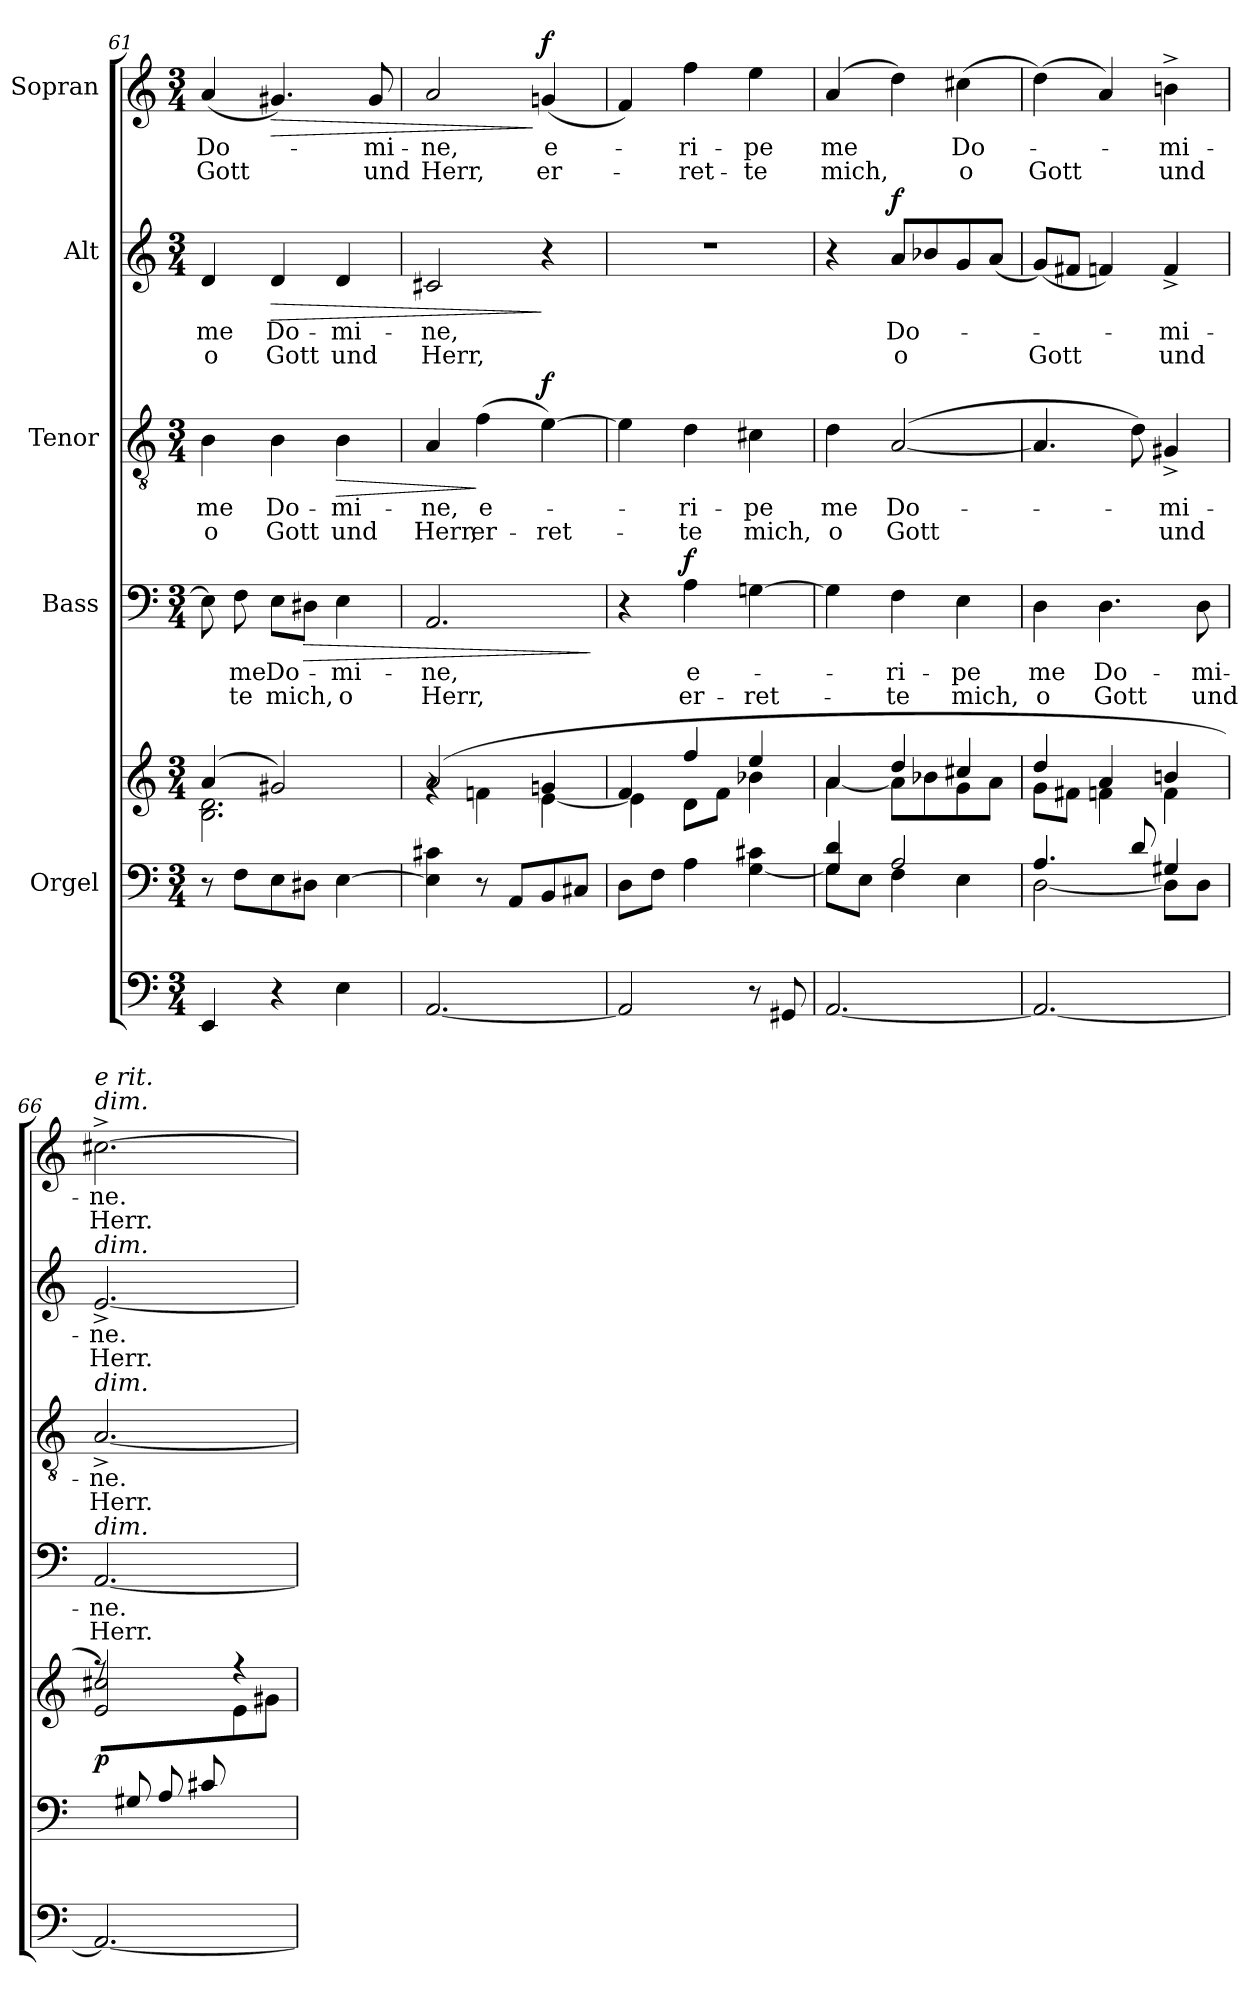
**kern	**kern	**kern	**dynam	**kern	**text	**text	**dynam	**kern	**text	**text	**dynam	**kern	**text	**text	**dynam	**kern	**text	**text	**dynam
*part6	*part5	*part5	*part5	*part4	*part4	*part4	*part4	*part3	*part3	*part3	*part3	*part2	*part2	*part2	*part2	*part1	*part1	*part1	*part1
*staff7	*staff6	*staff5	*staff5/6	*staff4	*staff4	*staff4	*staff4	*staff3	*staff3	*staff3	*staff3	*staff2	*staff2	*staff2	*staff2	*staff1	*staff1	*staff1	*staff1
*	*I"Orgel	*	*	*I"Bass	*	*	*	*I"Tenor	*	*	*	*I"Alt	*	*	*	*I"Sopran	*	*	*
*clefF4	*clefF4	*clefG2	*	*clefF4	*	*	*	*clefGv2	*	*	*	*clefG2	*	*	*	*clefG2	*	*	*
*k[]	*k[]	*k[]	*	*k[]	*	*	*	*k[]	*	*	*	*k[]	*	*	*	*k[]	*	*	*
*M3/4	*M3/4	*M3/4	*	*M3/4	*	*	*	*M3/4	*	*	*	*M3/4	*	*	*	*M3/4	*	*	*
=61	=61	=61	=61	=61	=61	=61	=61	=61	=61	=61	=61	=61	=61	=61	=61	=61	=61	=61	=61
*	*	*^	*	*	*	*	*	*	*	*	*	*	*	*	*	*	*	*	*
4EE/	8r	(>4a/	2.B\ 2.d\	.	8E\]	.	.	.	4B\	me	o	.	4d/	me	o	.	(4a/	Do-	Gott	.
.	8F\L	.	.	.	8F\	me	-te	.	.	.	.	.	.	.	.	.	.	.	.	.
!	!	!	!	!	!	!	!	!	!	!	!	!	!	!	!	!LO:HP:b	!	!	!	!LO:HP:b
4r	8E\	2g#X/)	.	.	8E\L	Do-	mich,	.	4B\	Do-	Gott	.	4d/	Do-	Gott	>	4.g#X/)	.	.	>
!	!	!	!	!	!	!	!	!LO:HP:b	!	!	!	!	!	!	!	!	!	!	!	!
.	8D#X\J	.	.	.	8D#X\J	.	.	>	.	.	.	.	.	.	.	.	.	.	.	.
!	!	!	!	!	!	!	!	!	!	!	!	!LO:HP:b	!	!	!	!	!	!	!	!
4E\	[4E\	.	.	.	4E\	-mi-	o	.	4B\	-mi-	und	>	4d/	-mi-	und	.	.	.	.	.
.	.	.	.	.	.	.	.	.	.	.	.	.	.	.	.	.	8g#/	-mi-	und	.
!!LO:LB:g=z
=62	=62	=62	=62	=62	=62	=62	=62	=62	=62	=62	=62	=62	=62	=62	=62	=62	=62	=62	=62	=62
[2.AA/	4E\] 4c#X\	(>2a/	4rg	.	2.AA/	-ne,	Herr,	.	4A/	-ne,	Herr,	.	2c#X/	-ne,	Herr,	.	2a/	-ne,	Herr,	.
.	8r	.	4fn\	.	.	.	.	.	(4f\	e-	er-	]	.	.	.	.	.	.	.	.
.	8AA/L	.	.	.	.	.	.	.	.	.	.	.	.	.	.	.	.	.	.	.
!	!	!	!	!	!	!	!	!	!	!	!	!LO:DY:a	!	!	!	!	!	!	!	!LO:DY:n=1:a
.	8BB/	4gn/	[4e\	.	.	.	.	.	[4e\)	.	-ret-	f	4r	.	.	]	(4gn/	e-	er-	] f
.	8C#X/J	.	.	.	.	.	.	.	.	.	.	.	.	.	.	.	.	.	.	.
*	*	*v	*v	*	*	*	*	*	*	*	*	*	*	*	*	*	*	*	*	*
.	.	.	.	.	.	.	]	.	.	.	.	.	.	.	.	.	.	.	.
=63	=63	=63	=63	=63	=63	=63	=63	=63	=63	=63	=63	=63	=63	=63	=63	=63	=63	=63	=63
*	*	*^	*	*	*	*	*	*	*	*	*	*	*	*	*	*	*	*	*
2AA/]	8D\L	4f/	4e\]	.	4r	.	.	.	4e\]	.	.	.	2.r	.	.	.	4f/)	.	.	.
.	8F\J	.	.	.	.	.	.	.	.	.	.	.	.	.	.	.	.	.	.	.
!	!	!	!	!	!	!	!	!LO:DY:a	!	!	!	!	!	!	!	!	!	!	!	!
.	4A\	4ff/	8d\L	.	4A\	e-	er-	f	4d\	-ri-	-te	.	.	.	.	.	4ff\	-ri-	-ret-	.
.	.	.	8f\J	.	.	.	.	.	.	.	.	.	.	.	.	.	.	.	.	.
8r	[4G\ 4c#X\	4ee/	4b-X\	.	[4Gn\	.	-ret-	.	4c#X\	-pe	mich,	.	.	.	.	.	4ee\	-pe	-te	.
8GG#X/	.	.	.	.	.	.	.	.	.	.	.	.	.	.	.	.	.	.	.	.
=64	=64	=64	=64	=64	=64	=64	=64	=64	=64	=64	=64	=64	=64	=64	=64	=64	=64	=64	=64	=64
*	*^	*	*	*	*	*	*	*	*	*	*	*	*	*	*	*	*	*	*	*
[2.AA/	4G/] 4d/	8G\L	4a/	[4a\	.	4G\]	.	.	.	4d\	me	o	.	4r	.	.	.	(>4a/	me	mich,	.
.	.	8E\J	.	.	.	.	.	.	.	.	.	.	.	.	.	.	.	.	.	.	.
!	!	!	!	!	!	!	!	!	!	!	!	!	!	!	!	!	!LO:DY:a	!	!	!	!
.	2A/	4F\	4dd/	8a\L]	.	4F\	-ri-	-te	.	(>[2A/	Do-	-Gott	.	8a/L	Do-	o	f	4dd\)	.	.	.
.	.	.	.	8b-X\	.	.	.	.	.	.	.	.	.	8b-X/	.	.	.	.	.	.	.
.	.	4E\	4cc#X/	8g\	.	4E\	-pe	mich,	.	.	.	.	.	8g/	.	.	.	(4cc#X\	Do-	o	.
.	.	.	.	8a\J	.	.	.	.	.	.	.	.	.	(8a/J	.	.	.	.	.	.	.
=65	=65	=65	=65	=65	=65	=65	=65	=65	=65	=65	=65	=65	=65	=65	=65	=65	=65	=65	=65	=65	=65
2.AA/_	4.A/	[2D\	4dd/	8g\L	.	4D\	me	o	.	4.A/]	.	.	.	(8g/L)	.	Gott	.	(4dd\)	.	-Gott	.
.	.	.	.	8f#X\J	.	.	.	.	.	.	.	.	.	8f#X/J	.	.	.	.	.	.	.
.	.	.	4a/	4fn\	.	4.D\	Do-	Gott	.	.	.	.	.	4fn/)	.	.	.	4a/)	.	.	.
.	8d/	.	.	.	.	.	.	.	.	8d\)	.	.	.	.	.	.	.	.	.	.	.
.	4G#X/	8D\L]	4bn/	4f\	.	.	.	.	.	4G#X^/	-mi-	und	.	4f^/	-mi-	und	.	4bn^\	-mi-	und	.
.	.	8D\J	.	.	.	8D\	-mi-	und	.	.	.	.	.	.	.	.	.	.	.	.	.
=66	=66	=66	=66	=66	=66	=66	=66	=66	=66	=66	=66	=66	=66	=66	=66	=66	=66	=66	=66	=66	=66
!	!	!	!	!	!	!	!	!	!	!	!	!	!	!	!	!	!	!LO:TX:a:i:t=dim.	!	!	!
!	!	!	!	!	!	!	!	!	!	!	!	!	!	!	!	!	!	!LO:TX:a:i:t=e rit.	!	!	!
!	!	!	!	!	!	!	!	!	!	!	!	!	!	!LO:TX:a:i:t=dim.	!	!	!	!	!	!	!
!	!	!	!	!	!	!	!	!	!	!LO:TX:a:i:t=dim.	!	!	!	!	!	!	!	!	!	!	!
!	!	!	!	!	!	!LO:TX:a:i:t=dim.	!	!	!	!	!	!	!	!	!	!	!	!	!	!	!
!	!	!	!	!	!LO:DY:b	!	!	!	!	!	!	!	!	!	!	!	!	!	!	!	!
2.AA/_	8ryy	2.ryy	2e/ 2cc#X/)	8rff	p	[2.AA/	-ne.	Herr.	.	[2.A^/	-ne.	Herr.	.	[2.e^/	-ne.	Herr.	.	[2.cc#X^\	-ne.	Herr.	.
.	(8G#X/L	.	.	4.ryy	.	.	.	.	.	.	.	.	.	.	.	.	.	.	.	.	.
.	8A/	.	.	.	.	.	.	.	.	.	.	.	.	.	.	.	.	.	.	.	.
.	8c#X/	.	.	.	.	.	.	.	.	.	.	.	.	.	.	.	.	.	.	.	.
.	4ryy	.	4r	8e\	.	.	.	.	.	.	.	.	.	.	.	.	.	.	.	.	.
.	.	.	.	8g#X\J)	.	.	.	.	.	.	.	.	.	.	.	.	.	.	.	.	.
*	*v	*v	*	*	*	*	*	*	*	*	*	*	*	*	*	*	*	*	*	*	*
*	*	*v	*v	*	*	*	*	*	*	*	*	*	*	*	*	*	*	*	*	*
=	=	=	=	=	=	=	=	=	=	=	=	=	=	=	=	=	=	=	=
*-	*-	*-	*-	*-	*-	*-	*-	*-	*-	*-	*-	*-	*-	*-	*-	*-	*-	*-	*-
